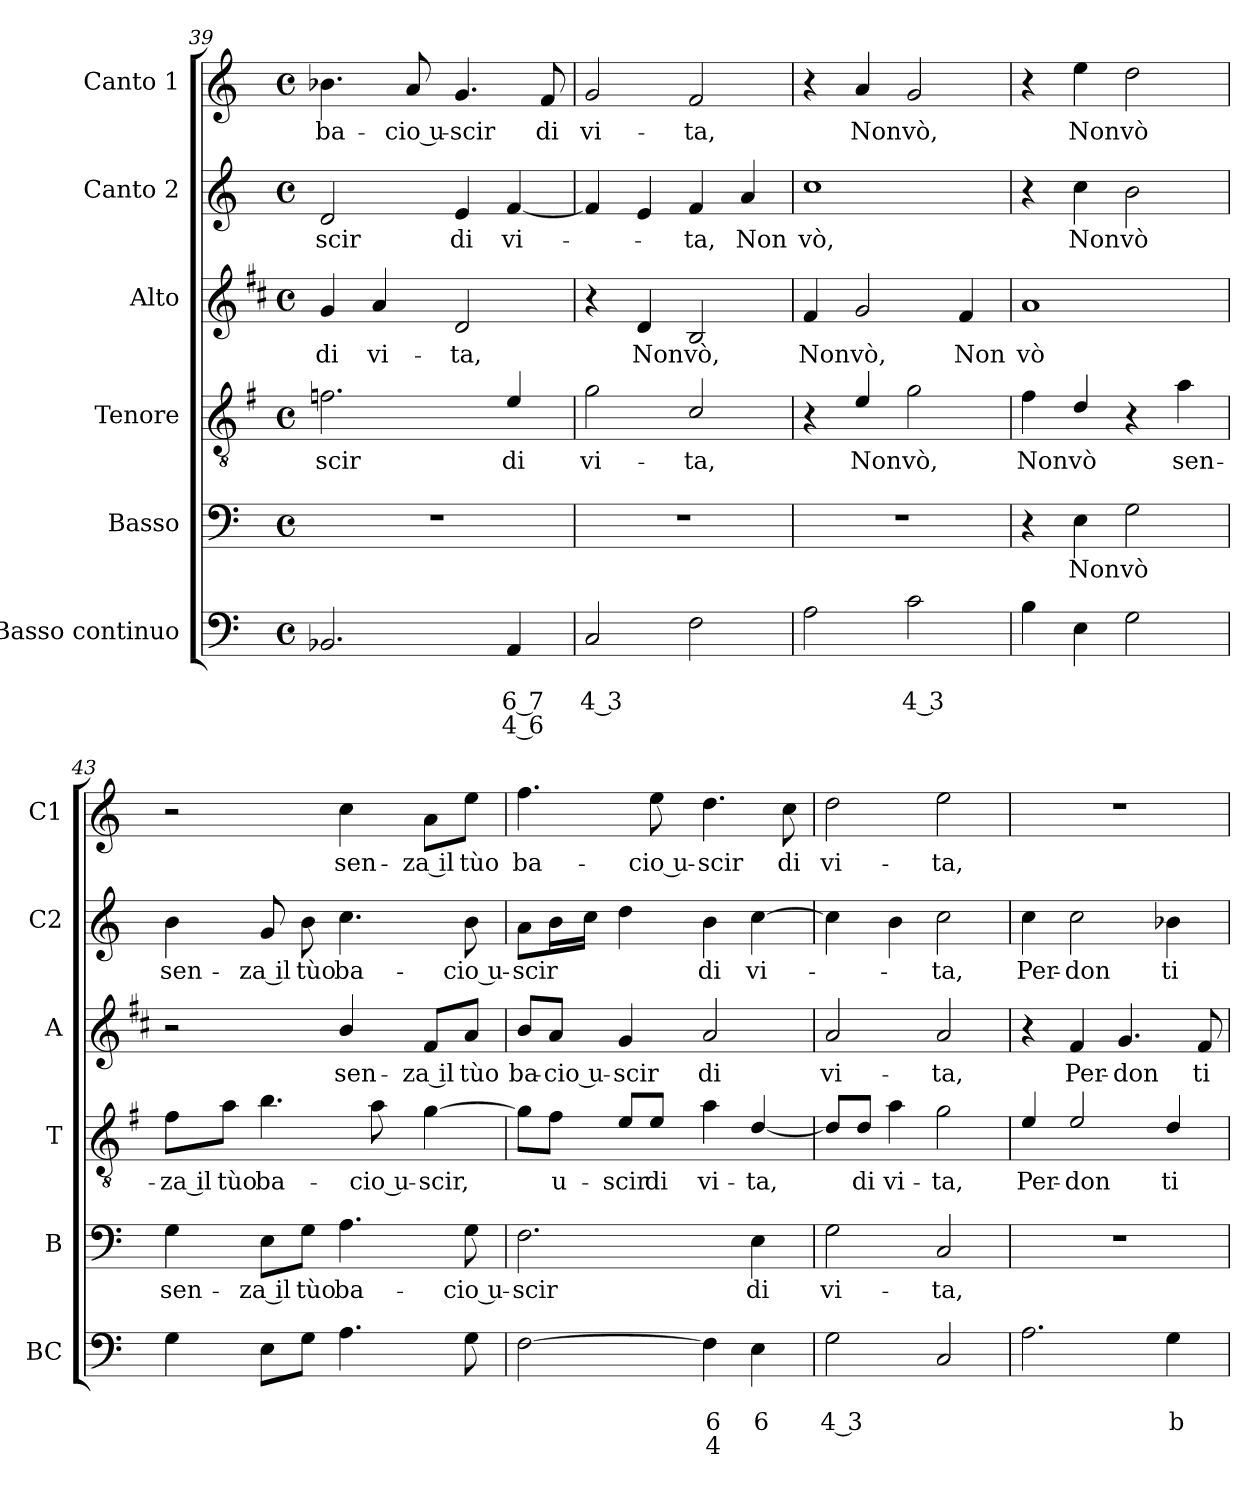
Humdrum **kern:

**kern	**text	**text	**text	**kern	**text	**kern	**text	**kern	**text	**kern	**text	**kern	**text
*part6	*part6	*part6	*part6	*part5	*part5	*part4	*part4	*part3	*part3	*part2	*part2	*part1	*part1
*staff6	*staff6	*staff6	*staff6	*staff5	*staff5	*staff4	*staff4	*staff3	*staff3	*staff2	*staff2	*staff1	*staff1
*I"Basso continuo	*	*	*	*I"Basso	*	*I"Tenore	*	*I"Alto	*	*I"Canto 2	*	*I"Canto 1	*
*I'BC	*	*	*	*I'B	*	*I'T	*	*I'A	*	*I'C2	*	*I'C1	*
*clefF4	*	*	*	*clefF4	*	*clefGv2	*	*clefG2	*	*clefG2	*	*clefG2	*
*	*	*	*	*	*	*ITrd4c7	*	*ITrd1c2	*	*	*	*	*
*k[]	*	*	*	*k[]	*	*k[]	*	*k[]	*	*k[]	*	*k[]	*
*C:	*	*	*	*C:	*	*C:	*	*C:	*	*C:	*	*C:	*
*M4/4	*	*	*	*M4/4	*	*M4/4	*	*M4/4	*	*M4/4	*	*M4/4	*
*met(c)	*	*	*	*met(c)	*	*met(c)	*	*met(c)	*	*met(c)	*	*met(c)	*
=39	=39	=39	=39	=39	=39	=39	=39	=39	=39	=39	=39	=39	=39
!	!	!	!	!	!	!	!LO:LY:b	!	!LO:LY:b	!	!LO:LY:b	!	!LO:LY:b
2.BB-X/	.	.	.	1r	.	2.B-X\	-scir	4f/	di	2d/	-scir	4.b-X\	ba-
!	!	!	!	!	!	!	!	!	!LO:LY:b	!	!	!	!
.	.	.	.	.	.	.	.	4g/	vi-	.	.	.	.
!	!	!	!	!	!	!	!	!	!	!	!	!	!LO:LY:b
.	.	.	.	.	.	.	.	.	.	.	.	8a/	-cio u-
!	!	!	!	!	!	!	!	!	!LO:LY:b	!	!LO:LY:b	!	!LO:LY:b
.	.	.	.	.	.	.	.	2c/	-ta,	4e/	di	4.g/	-scir
!	!	!LO:LY:b	!LO:LY:b	!	!	!	!LO:LY:b	!	!	!	!LO:LY:b	!	!
4AA/	.	6 7	4 6	.	.	4A/	di	.	.	[4f/	vi-	.	.
!	!	!	!	!	!	!	!	!	!	!	!	!	!LO:LY:b
.	.	.	.	.	.	.	.	.	.	.	.	8f/	di
!!LO:LB:g=z
=40	=40	=40	=40	=40	=40	=40	=40	=40	=40	=40	=40	=40	=40
!	!	!LO:LY:b	!	!	!	!	!LO:LY:b	!	!	!	!	!	!LO:LY:b
2C/	.	4 3	.	1r	.	2c\	vi-	4r	.	4f/]	.	2g/	vi-
!	!	!	!	!	!	!	!	!	!LO:LY:b	!	!	!	!
.	.	.	.	.	.	.	.	4c/	Non	4e/	.	.	.
!	!	!	!	!	!	!	!LO:LY:b	!	!LO:LY:b	!	!LO:LY:b	!	!LO:LY:b
2F\	.	.	.	.	.	2F/	-ta,	2A/	vò,	4f/	-ta,	2f/	-ta,
!	!	!	!	!	!	!	!	!	!	!	!LO:LY:b	!	!
.	.	.	.	.	.	.	.	.	.	4a/	Non	.	.
=41	=41	=41	=41	=41	=41	=41	=41	=41	=41	=41	=41	=41	=41
!	!	!	!	!	!	!	!	!	!LO:LY:b	!	!LO:LY:b	!	!
2A\	.	.	.	1r	.	4r	.	4e/	Non	1cc	vò,	4r	.
!	!	!	!	!	!	!	!LO:LY:b	!	!LO:LY:b	!	!	!	!LO:LY:b
.	.	.	.	.	.	4A/	Non	2f/	vò,	.	.	4a/	Non
!	!	!LO:LY:b	!	!	!	!	!LO:LY:b	!	!	!	!	!	!LO:LY:b
2c\	.	4 3	.	.	.	2c\	vò,	.	.	.	.	2g/	vò,
!	!	!	!	!	!	!	!	!	!LO:LY:b	!	!	!	!
.	.	.	.	.	.	.	.	4e/	Non	.	.	.	.
=42	=42	=42	=42	=42	=42	=42	=42	=42	=42	=42	=42	=42	=42
!	!	!	!	!	!	!	!LO:LY:b	!	!LO:LY:b	!	!	!	!
4B\	.	.	.	4r	.	4B\	Non	1g	vò	4r	.	4r	.
!	!	!	!	!	!LO:LY:b	!	!LO:LY:b	!	!	!	!LO:LY:b	!	!LO:LY:b
4E\	.	.	.	4E\	Non	4G/	vò	.	.	4cc\	Non	4ee\	Non
!	!	!	!	!	!LO:LY:b	!	!	!	!	!	!LO:LY:b	!	!LO:LY:b
2G\	.	.	.	2G\	vò	4r	.	.	.	2b\	vò	2dd\	vò
!	!	!	!	!	!	!	!LO:LY:b	!	!	!	!	!	!
.	.	.	.	.	.	4d\	sen-	.	.	.	.	.	.
=43	=43	=43	=43	=43	=43	=43	=43	=43	=43	=43	=43	=43	=43
!	!	!	!	!	!LO:LY:b	!	!LO:LY:b	!	!	!	!LO:LY:b	!	!
4G\	.	.	.	4G\	sen-	8B\L	-za il	2r	.	4b\	sen-	2r	.
!	!	!	!	!	!	!	!LO:LY:b	!	!	!	!	!	!
.	.	.	.	.	.	8d\J	tùo	.	.	.	.	.	.
!	!	!	!	!	!LO:LY:b	!	!LO:LY:b	!	!	!	!LO:LY:b	!	!
8E\L	.	.	.	8E\L	-za il	4.e\	ba-	.	.	8g/	-za il	.	.
!	!	!	!	!	!LO:LY:b	!	!	!	!	!	!LO:LY:b	!	!
8G\J	.	.	.	8G\J	tùo	.	.	.	.	8b\	tùo	.	.
!	!	!	!	!	!LO:LY:b	!	!	!	!LO:LY:b	!	!LO:LY:b	!	!LO:LY:b
4.A\	.	.	.	4.A\	ba-	.	.	4a/	sen-	4.cc\	ba-	4cc\	sen-
!	!	!	!	!	!	!	!LO:LY:b	!	!	!	!	!	!
.	.	.	.	.	.	8d\	-cio u-	.	.	.	.	.	.
!	!	!	!	!	!	!	!LO:LY:b	!	!LO:LY:b	!	!	!	!LO:LY:b
.	.	.	.	.	.	[4c\	-scir,	8e/L	-za il	.	.	8a\L	-za il
!	!	!	!	!	!LO:LY:b	!	!	!	!LO:LY:b	!	!LO:LY:b	!	!LO:LY:b
8G\	.	.	.	8G\	-cio u-	.	.	8g/J	tùo	8b\	-cio u-	8ee\J	tùo
=44	=44	=44	=44	=44	=44	=44	=44	=44	=44	=44	=44	=44	=44
!	!	!	!	!	!LO:LY:b	!	!	!	!LO:LY:b	!	!LO:LY:b	!	!LO:LY:b
[2F\	.	.	.	2.F\	-scir	8c\L]	.	8a/L	ba-	8a\L	-scir	4.ff\	ba-
!	!	!	!	!	!	!	!LO:LY:b	!	!LO:LY:b	!	!	!	!
.	.	.	.	.	.	8B\J	u-	8g/J	-cio u-	16b\L	.	.	.
.	.	.	.	.	.	.	.	.	.	16cc\JJ	.	.	.
!	!	!	!	!	!	!	!LO:LY:b	!	!LO:LY:b	!	!	!	!
.	.	.	.	.	.	8A/L	-scir	4f/	-scir	4dd\	.	.	.
!	!	!	!	!	!	!	!LO:LY:b	!	!	!	!	!	!LO:LY:b
.	.	.	.	.	.	8A/J	di	.	.	.	.	8ee\	-cio u-
!	!	!LO:LY:b	!LO:LY:b	!	!	!	!LO:LY:b	!	!LO:LY:b	!	!LO:LY:b	!	!LO:LY:b
4F\]	.	6	4	.	.	4d\	vi-	2g/	di	4b\	di	4.dd\	-scir
!	!	!LO:LY:b	!	!	!LO:LY:b	!	!LO:LY:b	!	!	!	!LO:LY:b	!	!
4E\	.	6	.	4E\	di	[4G/	-ta,	.	.	[4cc\	vi-	.	.
!	!	!	!	!	!	!	!	!	!	!	!	!	!LO:LY:b
.	.	.	.	.	.	.	.	.	.	.	.	8cc\	di
=45	=45	=45	=45	=45	=45	=45	=45	=45	=45	=45	=45	=45	=45
!	!	!LO:LY:b	!	!	!LO:LY:b	!	!	!	!LO:LY:b	!	!	!	!LO:LY:b
2G\	.	4 3	.	2G\	vi-	8G/L]	.	2g/	vi-	4cc\]	.	2dd\	vi-
!	!	!	!	!	!	!	!LO:LY:b	!	!	!	!	!	!
.	.	.	.	.	.	8G/J	di	.	.	.	.	.	.
!	!	!	!	!	!	!	!LO:LY:b	!	!	!	!	!	!
.	.	.	.	.	.	4d\	vi-	.	.	4b\	.	.	.
!	!	!	!	!	!LO:LY:b	!	!LO:LY:b	!	!LO:LY:b	!	!LO:LY:b	!	!LO:LY:b
2C/	.	.	.	2C/	-ta,	2c\	-ta,	2g/	-ta,	2cc\	-ta,	2ee\	-ta,
!!LO:PB:g=z
=46	=46	=46	=46	=46	=46	=46	=46	=46	=46	=46	=46	=46	=46
!	!	!	!	!	!	!	!LO:LY:b	!	!	!	!LO:LY:b	!	!
2.A\	.	.	.	1r	.	4A/	Per-	4r	.	4cc\	Per-	1r	.
!	!	!	!	!	!	!	!LO:LY:b	!	!LO:LY:b	!	!LO:LY:b	!	!
.	.	.	.	.	.	2A/	-don	4e/	Per-	2cc\	-don	.	.
!	!	!	!	!	!	!	!	!	!LO:LY:b	!	!	!	!
.	.	.	.	.	.	.	.	4.f/	-don	.	.	.	.
!	!	!LO:LY:b	!	!	!	!	!LO:LY:b	!	!	!	!LO:LY:b	!	!
4G\	.	b	.	.	.	4G/	ti	.	.	4b-X\	ti	.	.
!	!	!	!	!	!	!	!	!	!LO:LY:b	!	!	!	!
.	.	.	.	.	.	.	.	8e/	ti	.	.	.	.
=	=	=	=	=	=	=	=	=	=	=	=	=	=
*-	*-	*-	*-	*-	*-	*-	*-	*-	*-	*-	*-	*-	*-
